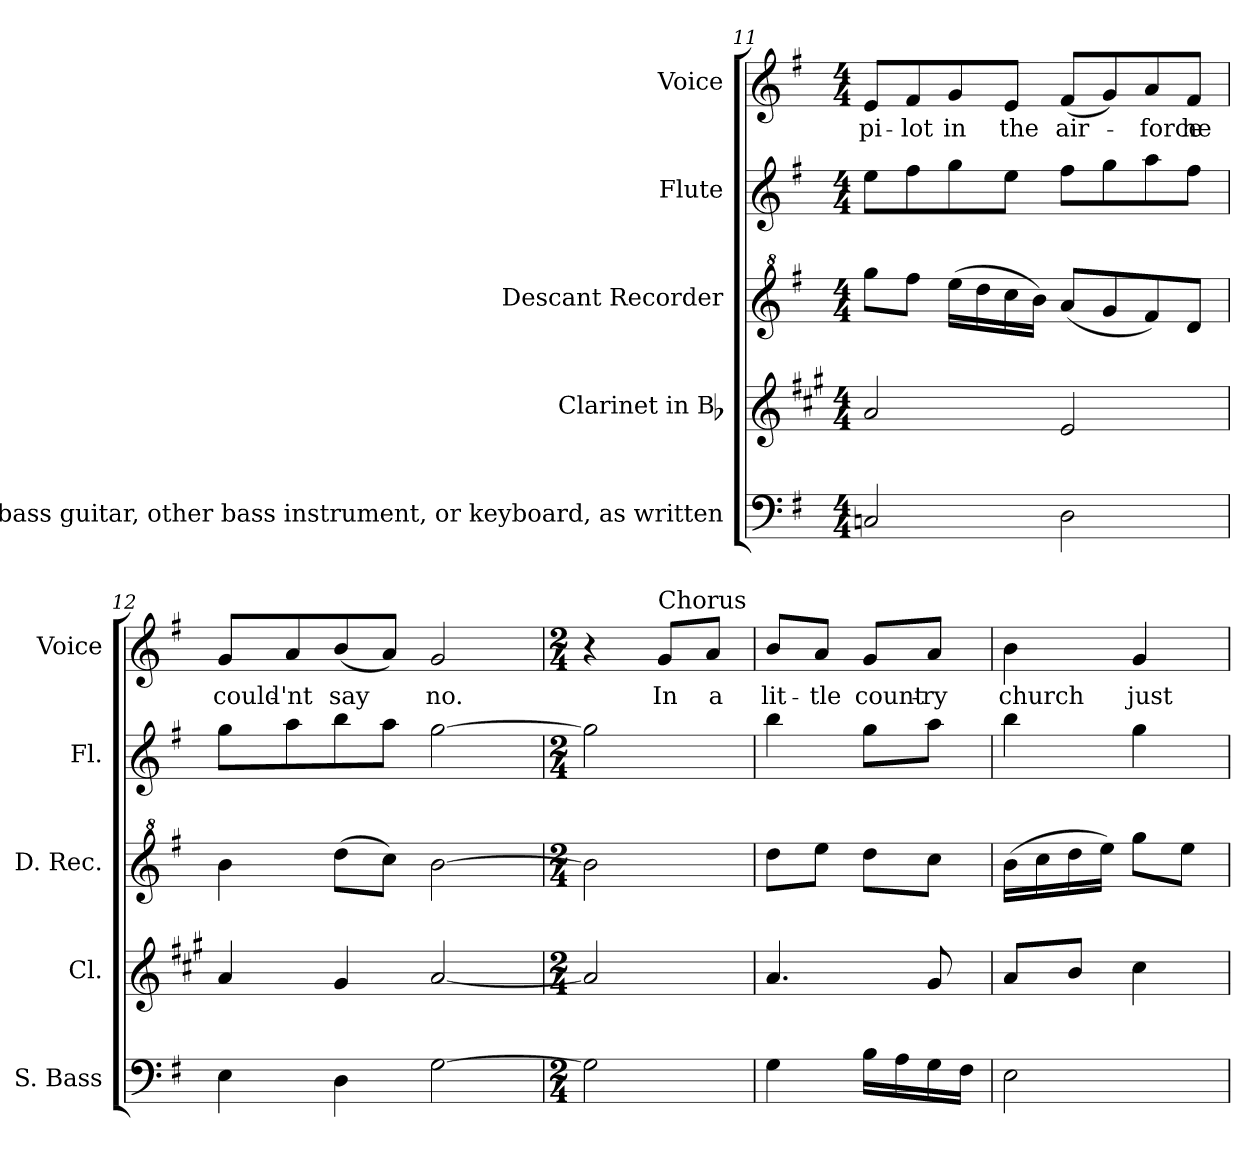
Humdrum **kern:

**kern	**kern	**kern	**kern	**kern	**text
*part5	*part4	*part3	*part2	*part1	*part1
*staff5	*staff4	*staff3	*staff2	*staff1	*staff1
*I"String bass,  bass guitar, other  bass instrument, or keyboard, as written	*I"Clarinet in Bb	*I"Descant Recorder	*I"Flute	*I"Voice	*
*I'S. Bass	*I'Cl.	*I'D. Rec.	*I'Fl.	*I'Voice	*
*clefF4	*clefG2	*clefG^2	*clefG2	*clefG2	*
*ITrd7c12	*ITrd1c2	*ITrd-7c-12	*	*	*
*k[f#]	*k[f#]	*k[f#]	*k[f#]	*k[f#]	*
*G:	*G:	*G:	*G:	*G:	*
*M4/4	*M4/4	*M4/4	*M4/4	*M4/4	*
=11	=11	=11	=11	=11	=11
!	!	!	!	!	!LO:LY:b:color=#000000
2CCni/	2gi/	8ggggi\L	8eei\L	8ei/L	pi-
!	!	!	!	!	!LO:LY:b:color=#000000
.	.	8ffff#i\J	8ff#i\	8f#i/	-lot
!	!	!	!	!	!LO:LY:b:color=#000000
.	.	(16eeeei\LL	8ggi\	8gi/	in
.	.	16ddddi\	.	.	.
!	!	!	!	!	!LO:LY:b:color=#000000
.	.	16cccci\	8eei\J	8ei/J	the
.	.	16bbbi\JJ)	.	.	.
!	!	!	!	!	!LO:LY:b:color=#000000
2DDi\	2di/	(8aaai/L	8ff#i\L	(8f#i/L	air-
.	.	8gggi/	8ggi\	8gi/)	.
!	!	!	!	!	!LO:LY:b:color=#000000
.	.	8fff#i/)	8aai\	8ai/	-force
!	!	!	!	!	!LO:LY:b:color=#000000
.	.	8dddi/J	8ff#i\J	8f#i/J	he
!!LO:LB:g=z
=12	=12	=12	=12	=12	=12
!	!	!	!	!	!LO:LY:b:color=#000000
4EEi\	4gi/	4bbbi\	8ggi\L	8gi/L	could-
!	!	!	!	!	!LO:LY:b:color=#000000
.	.	.	8aai\	8ai/	-'nt
!	!	!	!	!	!LO:LY:b:color=#000000
4DDi\	4f#i/	(8ddddi\L	8bbi\	(8bi/	say
.	.	8cccci\J)	8aai\J	8ai/J)	.
!	!	!	!	!	!LO:LY:b:color=#000000
[2GGi\	[2gi/	[2bbbi\	[2ggi\	2gi/	no.
=13	=13	=13	=13	=13	=13
*M2/4	*M2/4	*M2/4	*M2/4	*M2/4	*
2GGi\]	2gi/]	2bbbi\]	2ggi\]	4r	.
!	!	!	!	!LO:TX:a:t=Chorus	!
!	!	!	!	!	!LO:LY:b:color=#000000
.	.	.	.	8gi/L	In
!	!	!	!	!	!LO:LY:b:color=#000000
.	.	.	.	8ai/J	a
=14	=14	=14	=14	=14	=14
!	!	!	!	!	!LO:LY:b:color=#000000
4GGi\	4.gi/	8ddddi\L	4bbi\	8bi/L	lit-
!	!	!	!	!	!LO:LY:b:color=#000000
.	.	8eeeei\J	.	8ai/J	-tle
!	!	!	!	!	!LO:LY:b:color=#000000
16BBi\LL	.	8ddddi\L	8ggi\L	8gi/L	count-
16AAi\	.	.	.	.	.
!	!	!	!	!	!LO:LY:b:color=#000000
16GGi\	8f#i/	8cccci\J	8aai\J	8ai/J	-ry
16FF#i\JJ	.	.	.	.	.
=15	=15	=15	=15	=15	=15
!	!	!	!	!	!LO:LY:b:color=#000000
2EEi\	8gi/L	(16bbbi\LL	4bbi\	4bi\	church
.	.	16cccci\	.	.	.
.	8ai/J	16ddddi\	.	.	.
.	.	16eeeei\JJ)	.	.	.
!	!	!	!	!	!LO:LY:b:color=#000000
.	4bi\	8ggggi\L	4ggi\	4gi/	just
.	.	8eeeei\J	.	.	.
=	=	=	=	=	=
*-	*-	*-	*-	*-	*-
